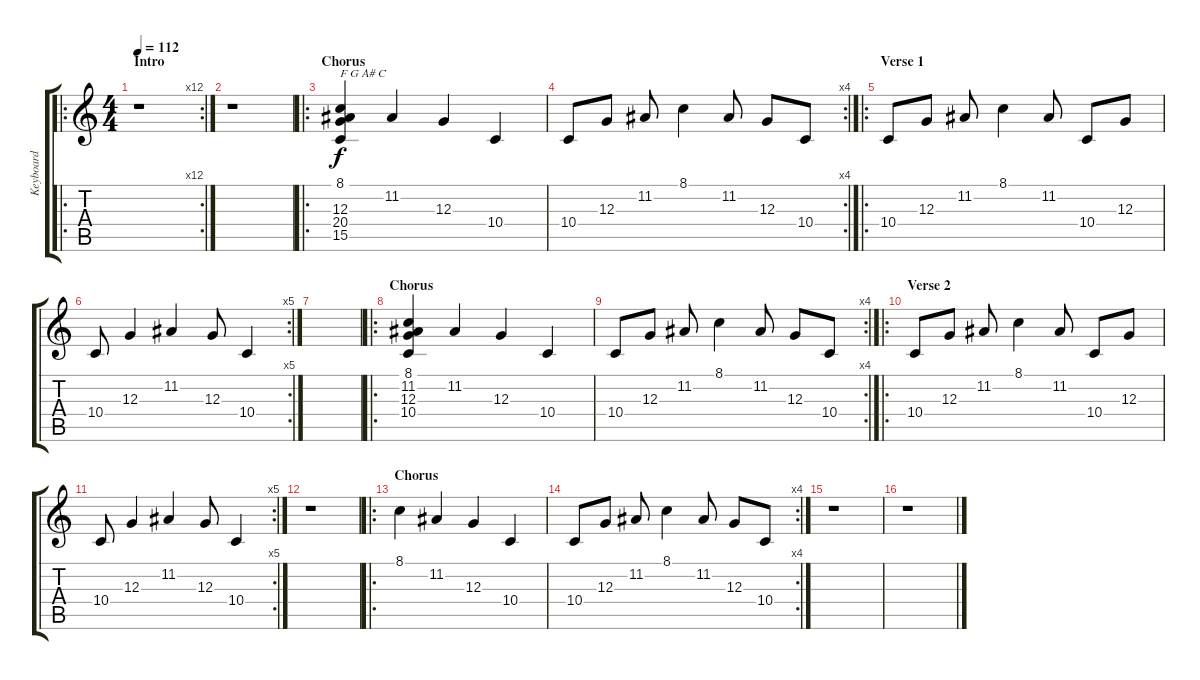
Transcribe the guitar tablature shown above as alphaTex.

\track ("Keyboard" "Keyboard") {instrument electricgrandpiano}
\staff {score tabs}
\tuning (E4 B3 G3 D3 A2 E2) {hide}
\ro
\rc 12
\ts (4 4)
\section ("" "Intro")
\tempo 112
\clef g2
\ks c
r.1{dy f instrument electricgrandpiano} |
r.1 |
\ro
\section ("" "Chorus")
(8.1 12.3 20.4 15.5).4{txt "F G A# C"} 11.2.4 12.3.4 10.4.4 |
\rc 4
10.4.8 12.3.8 11.2.8 8.1.4 11.2.8 12.3.8 10.4.8 |
\ro
\section ("" "Verse 1")
10.4.8 12.3.8 11.2.8 8.1.4 11.2.8 10.4.8 12.3.8 |
\rc 5
10.4.8 12.3.4 11.2.4 12.3.8 10.4.4 |
|
\ro
\section ("" "Chorus")
(8.1 11.2 12.3 10.4).4 11.2.4 12.3.4 10.4.4 |
\rc 4
10.4.8 12.3.8 11.2.8 8.1.4 11.2.8 12.3.8 10.4.8 |
\ro
\section ("" "Verse 2")
10.4.8 12.3.8 11.2.8 8.1.4 11.2.8 10.4.8 12.3.8 |
\rc 5
10.4.8 12.3.4 11.2.4 12.3.8 10.4.4 |
r.1 |
\ro
\section ("" "Chorus")
8.1.4 11.2.4 12.3.4 10.4.4 |
\rc 4
10.4.8 12.3.8 11.2.8 8.1.4 11.2.8 12.3.8 10.4.8 |
r.1 |
r.1
